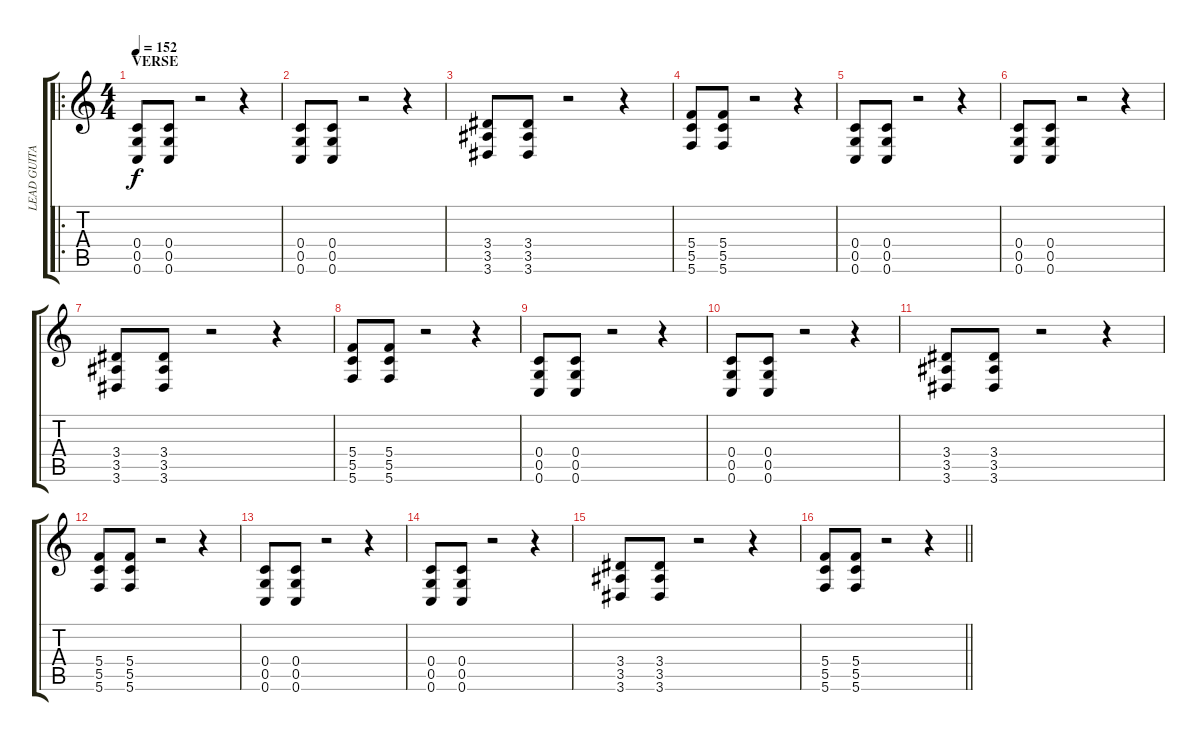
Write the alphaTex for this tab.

\track ("LEAD GUITAR" "LEAD GUITA") {instrument distortionguitar}
\staff {score tabs}
\tuning (D4 A3 F3 C3 G2 C2) {hide}
\ro
\ts (4 4)
\section ("" "VERSE")
\tempo 152
\clef g2
\ks c
(0.4 0.5 0.6).8{dy f} (0.4 0.5 0.6).8 r.2 r.4 |
(0.4 0.5 0.6).8 (0.4 0.5 0.6).8 r.2 r.4 |
(3.4 3.5 3.6).8 (3.4 3.5 3.6).8 r.2 r.4 |
(5.4 5.5 5.6).8 (5.4 5.5 5.6).8 r.2 r.4 |
(0.4 0.5 0.6).8 (0.4 0.5 0.6).8 r.2 r.4 |
(0.4 0.5 0.6).8 (0.4 0.5 0.6).8 r.2 r.4 |
(3.4 3.5 3.6).8 (3.4 3.5 3.6).8 r.2 r.4 |
(5.4 5.5 5.6).8 (5.4 5.5 5.6).8 r.2 r.4 |
(0.4 0.5 0.6).8 (0.4 0.5 0.6).8 r.2 r.4 |
(0.4 0.5 0.6).8 (0.4 0.5 0.6).8 r.2 r.4 |
(3.4 3.5 3.6).8 (3.4 3.5 3.6).8 r.2 r.4 |
(5.4 5.5 5.6).8 (5.4 5.5 5.6).8 r.2 r.4 |
(0.4 0.5 0.6).8 (0.4 0.5 0.6).8 r.2 r.4 |
(0.4 0.5 0.6).8 (0.4 0.5 0.6).8 r.2 r.4 |
(3.4 3.5 3.6).8 (3.4 3.5 3.6).8 r.2 r.4 |
\barLineRight lightlight
(5.4 5.5 5.6).8 (5.4 5.5 5.6).8 r.2 r.4
